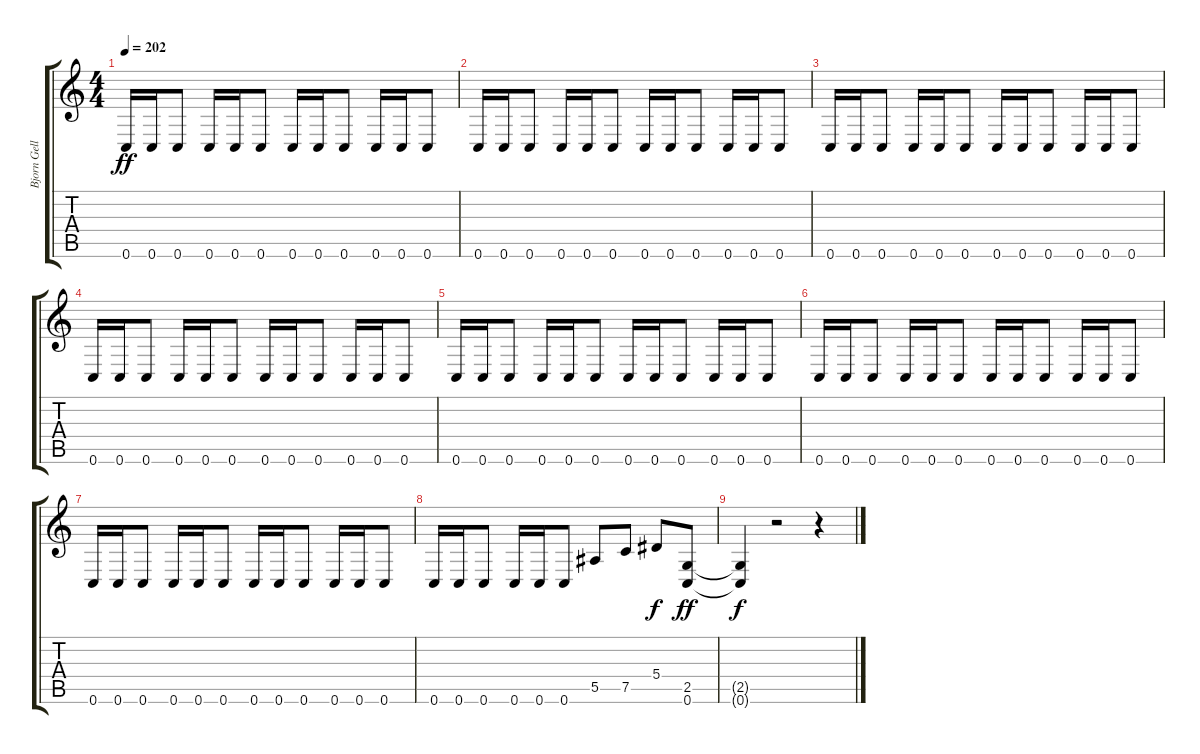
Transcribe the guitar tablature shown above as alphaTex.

\track ("Bjorn Gellotte" "Bjorn Gell") {instrument distortionguitar}
\staff {score tabs}
\tuning (C4 G3 Eb3 Bb2 F2 C2) {hide}
\ts (4 4)
\tempo 202
\clef g2
\ks c
0.6.16{dy ff} 0.6.16 0.6.8 0.6.16 0.6.16 0.6.8 0.6.16 0.6.16 0.6.8 0.6.16 0.6.16 0.6.8 |
0.6.16 0.6.16 0.6.8 0.6.16 0.6.16 0.6.8 0.6.16 0.6.16 0.6.8 0.6.16 0.6.16 0.6.8 |
0.6.16 0.6.16 0.6.8 0.6.16 0.6.16 0.6.8 0.6.16 0.6.16 0.6.8 0.6.16 0.6.16 0.6.8 |
0.6.16 0.6.16 0.6.8 0.6.16 0.6.16 0.6.8 0.6.16 0.6.16 0.6.8 0.6.16 0.6.16 0.6.8 |
0.6.16 0.6.16 0.6.8 0.6.16 0.6.16 0.6.8 0.6.16 0.6.16 0.6.8 0.6.16 0.6.16 0.6.8 |
0.6.16 0.6.16 0.6.8 0.6.16 0.6.16 0.6.8 0.6.16 0.6.16 0.6.8 0.6.16 0.6.16 0.6.8 |
0.6.16 0.6.16 0.6.8 0.6.16 0.6.16 0.6.8 0.6.16 0.6.16 0.6.8 0.6.16 0.6.16 0.6.8 |
0.6.16 0.6.16 0.6.8 0.6.16 0.6.16 0.6.8 5.5.8 7.5.8 5.4.8{dy f} (2.5 0.6).8{dy ff} |
(2.5{t} 0.6{t}).4{dy f} r.2 r.4
